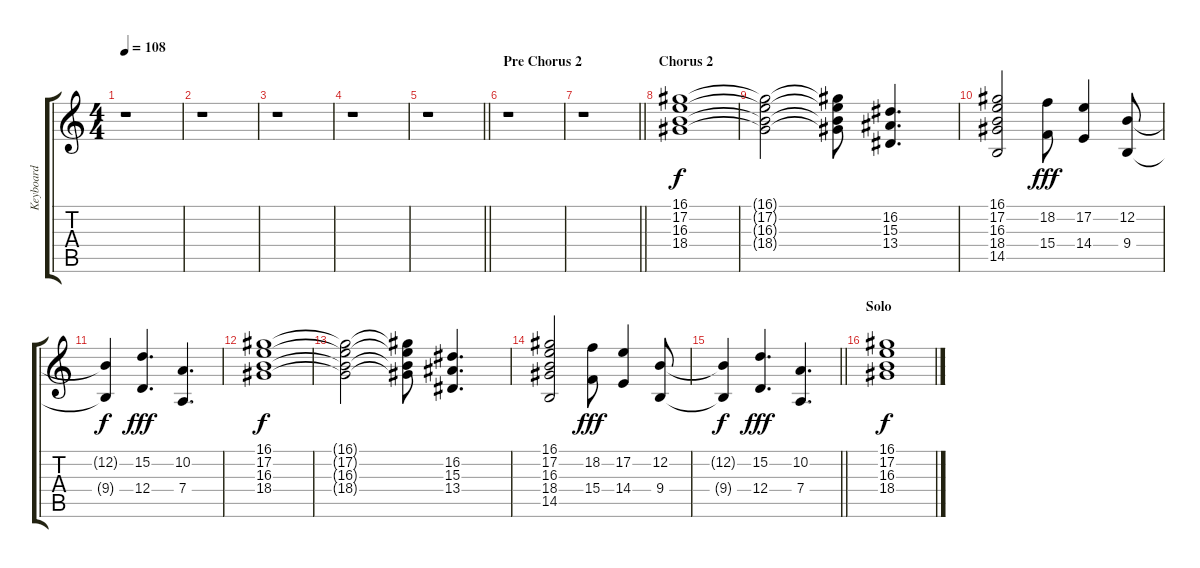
\track ("Keyboard" "Keyboard") {instrument stringensemble1}
\staff {score tabs}
\tuning (E4 B3 G3 D3 A2 E2) {hide}
\ts (4 4)
\tempo 108
\clef g2
\ks c
r.1{dy f} |
r.1 |
r.1 |
r.1 |
\barLineRight lightlight
r.1 |
\section ("" "Pre Chorus 2")
r.1 |
\barLineRight lightlight
r.1 |
\section ("" "Chorus 2")
(16.1 17.2 16.3 18.4).1{volume 7 instrument stringensemble1} |
(16.1{t} 17.2{t} 16.3{t} 18.4{t}).2 (16.1{t} 17.2{t} 16.3{t} 18.4{t}).8 (16.2 15.3 13.4).4{d} |
(16.1 17.2 16.3 18.4 14.5).2 (18.2 15.4).8{dy fff} (17.2 14.4).4 (12.2 9.4).8 |
(12.2{t} 9.4{t}).4{dy f} (15.2 12.4).4{d dy fff} (10.2 7.4).4{d} |
(16.1 17.2 16.3 18.4).1{dy f} |
(16.1{t} 17.2{t} 16.3{t} 18.4{t}).2 (16.1{t} 17.2{t} 16.3{t} 18.4{t}).8 (16.2 15.3 13.4).4{d} |
(16.1 17.2 16.3 18.4 14.5).2 (18.2 15.4).8{dy fff} (17.2 14.4).4 (12.2 9.4).8 |
\barLineRight lightlight
(12.2{t} 9.4{t}).4{dy f} (15.2 12.4).4{d dy fff} (10.2 7.4).4{d} |
\section ("" "Solo")
(16.1 17.2 16.3 18.4).1{dy f}
